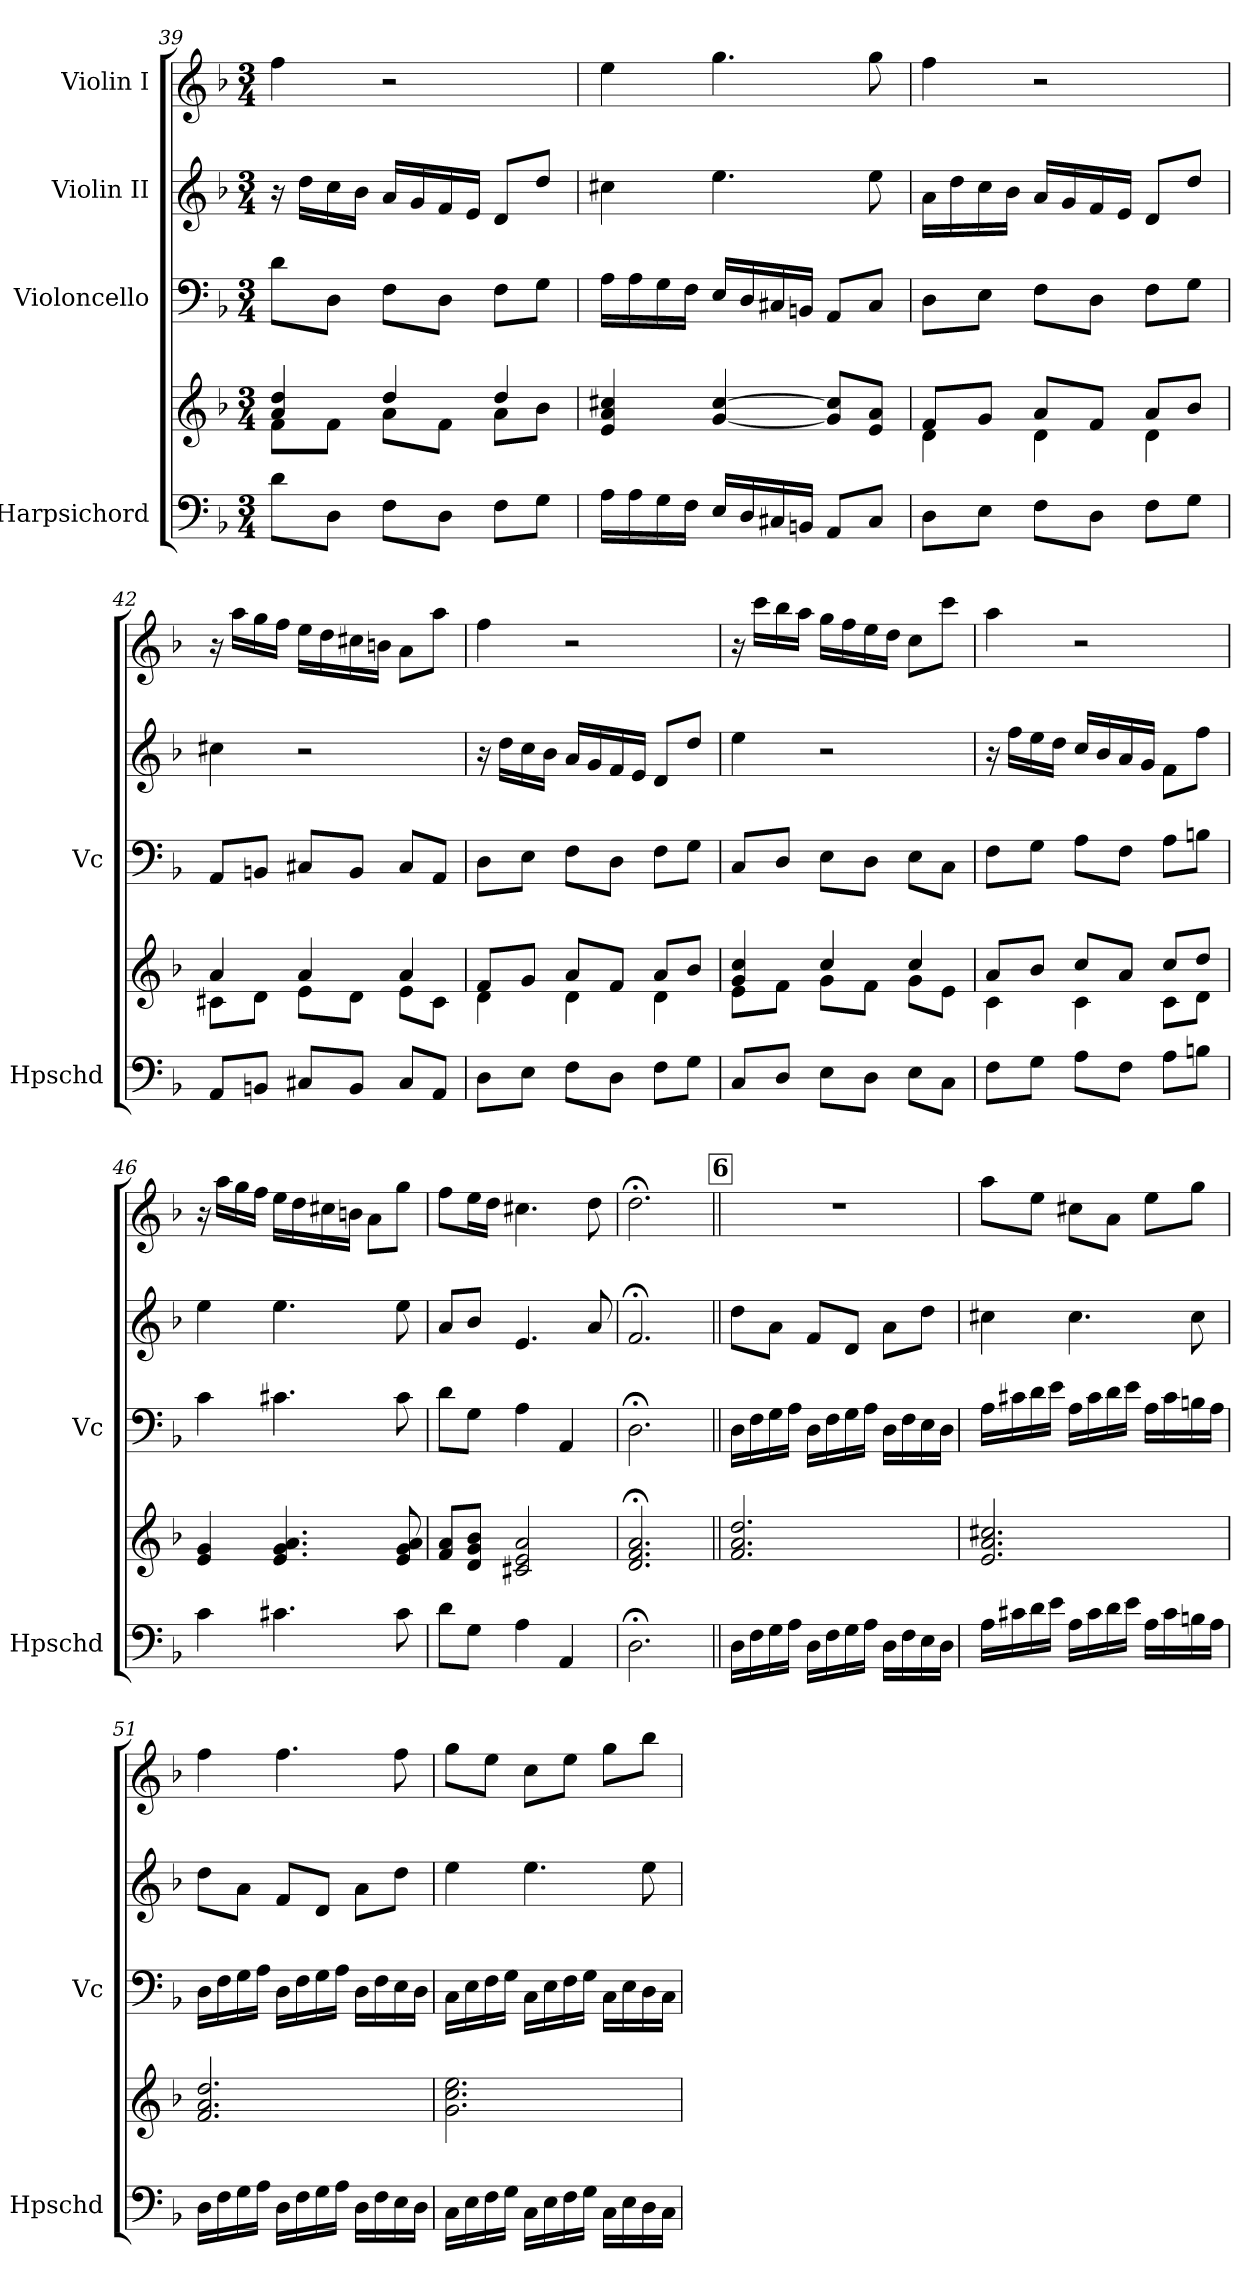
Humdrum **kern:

**kern	**kern	**kern	**kern	**kern
*part4	*part4	*part3	*part2	*part1
*staff5	*staff4	*staff3	*staff2	*staff1
*I"Harpsichord	*	*I"Violoncello	*I"Violin II	*I"Violin I
*I'Hpschd	*	*I'Vc	*	*
*clefF4	*clefG2	*clefF4	*clefG2	*clefG2
*k[b-]	*k[b-]	*k[b-]	*k[b-]	*k[b-]
*M3/4	*M3/4	*M3/4	*M3/4	*M3/4
=39	=39	=39	=39	=39
*	*^	*	*	*
8d\L	4a/ 4dd/	8f\L	8d\L	16r	4ff\
.	.	.	.	16dd\LL	.
8D\J	.	8f\J	8D\J	16cc\	.
.	.	.	.	16b-\JJ	.
8F\L	4dd/	8a\L	8F\L	16a/LL	2r
.	.	.	.	16g/	.
8D\J	.	8f\J	8D\J	16f/	.
.	.	.	.	16e/JJ	.
8F\L	4dd/	8a\L	8F\L	8d/L	.
8G\J	.	8b-\J	8G\J	8dd/J	.
*	*v	*v	*	*	*
=40	=40	=40	=40	=40
16A\LL	4e/ 4a/ 4cc#X/	16A\LL	4cc#X\	4ee\
16A\	.	16A\	.	.
16G\	.	16G\	.	.
16F\JJ	.	16F\JJ	.	.
16E/LL	[4g/ [4cc#/	16E/LL	4.ee\	4.gg\
16D/	.	16D/	.	.
16C#X/	.	16C#X/	.	.
16BBn/JJ	.	16BBn/JJ	.	.
8AA/L	8g/] 8cc#/]L	8AA/L	.	.
8C#/J	8e/ 8a/J	8C#/J	8ee\	8gg\
=41	=41	=41	=41	=41
*	*^	*	*	*
8D\L	8f/L	4d\	8D\L	16a\LL	4ff\
.	.	.	.	16dd\	.
8E\J	8g/J	.	8E\J	16cc\	.
.	.	.	.	16b-\JJ	.
8F\L	8a/L	4d\	8F\L	16a/LL	2r
.	.	.	.	16g/	.
8D\J	8f/J	.	8D\J	16f/	.
.	.	.	.	16e/JJ	.
8F\L	8a/L	4d\	8F\L	8d/L	.
8G\J	8b-/J	.	8G\J	8dd/J	.
=42	=42	=42	=42	=42	=42
8AA/L	4a/	8c#X\L	8AA/L	4cc#X\	16r
.	.	.	.	.	16aa\LL
8BBn/J	.	8d\J	8BBn/J	.	16gg\
.	.	.	.	.	16ff\JJ
8C#X/L	4a/	8e\L	8C#X/L	2r	16ee\LL
.	.	.	.	.	16dd\
8BB/J	.	8d\J	8BB/J	.	16cc#X\
.	.	.	.	.	16bn\JJ
8C#/L	4a/	8e\L	8C#/L	.	8a\L
8AA/J	.	8c#\J	8AA/J	.	8aa\J
!!LO:LB:g=z
=43	=43	=43	=43	=43	=43
8D\L	8f/L	4d\	8D\L	16r	4ff\
.	.	.	.	16dd\LL	.
8E\J	8g/J	.	8E\J	16cc\	.
.	.	.	.	16b-\JJ	.
8F\L	8a/L	4d\	8F\L	16a/LL	2r
.	.	.	.	16g/	.
8D\J	8f/J	.	8D\J	16f/	.
.	.	.	.	16e/JJ	.
8F\L	8a/L	4d\	8F\L	8d/L	.
8G\J	8b-/J	.	8G\J	8dd/J	.
=44	=44	=44	=44	=44	=44
8C/L	4g/ 4cc/	8e\L	8C/L	4ee\	16r
.	.	.	.	.	16ccc\LL
8D/J	.	8f\J	8D/J	.	16bb-\
.	.	.	.	.	16aa\JJ
8E\L	4cc/	8g\L	8E\L	2r	16gg\LL
.	.	.	.	.	16ff\
8D\J	.	8f\J	8D\J	.	16ee\
.	.	.	.	.	16dd\JJ
8E\L	4cc/	8g\L	8E\L	.	8cc\L
8C\J	.	8e\J	8C\J	.	8ccc\J
=45	=45	=45	=45	=45	=45
8F\L	8a/L	4c\	8F\L	16r	4aa\
.	.	.	.	16ff\LL	.
8G\J	8b-/J	.	8G\J	16ee\	.
.	.	.	.	16dd\JJ	.
8A\L	8cc/L	4c\	8A\L	16cc/LL	2r
.	.	.	.	16b-/	.
8F\J	8a/J	.	8F\J	16a/	.
.	.	.	.	16g/JJ	.
8A\L	8cc/L	8c\L	8A\L	8f\L	.
8Bn\J	8dd/J	8d\J	8Bn\J	8ff\J	.
*	*v	*v	*	*	*
=46	=46	=46	=46	=46
4c\	4e/ 4g/	4c\	4ee\	16r
.	.	.	.	16aa\LL
.	.	.	.	16gg\
.	.	.	.	16ff\JJ
4.c#X\	4.e/ 4.g/ 4.a/	4.c#X\	4.ee\	16ee\LL
.	.	.	.	16dd\
.	.	.	.	16cc#X\
.	.	.	.	16bn\JJ
.	.	.	.	8a\L
8c#\	8e/ 8g/ 8a/	8c#\	8ee\	8gg\J
=47	=47	=47	=47	=47
8d\L	8f/ 8a/L	8d\L	8a/L	8ff\L
8G\J	8d/ 8g/ 8b-/J	8G\J	8b-/J	16ee\L
.	.	.	.	16dd\JJ
4A\	2c#X/ 2e/ 2a/	4A\	4.e/	4.cc#X\
4AA/	.	4AA/	.	.
.	.	.	8a/	8dd\
=48	=48	=48	=48	=48
2.D;<\	2.d/;< 2.f/;< 2.a/;<	2.D;<\	2.f;</	2.dd;<\
!!LO:LB:g=z
!!LO:REH:place=s1:a:B:fs=14:t=6
=49||	=49||	=49||	=49||	=49||
16D\LL	2.f/ 2.a/ 2.dd/	16D\LL	8dd\L	2.r
16F\	.	16F\	.	.
16G\	.	16G\	8a\J	.
16A\JJ	.	16A\JJ	.	.
16D\LL	.	16D\LL	8f/L	.
16F\	.	16F\	.	.
16G\	.	16G\	8d/J	.
16A\JJ	.	16A\JJ	.	.
16D\LL	.	16D\LL	8a\L	.
16F\	.	16F\	.	.
16E\	.	16E\	8dd\J	.
16D\JJ	.	16D\JJ	.	.
=50	=50	=50	=50	=50
16A\LL	2.e/ 2.a/ 2.cc#X/	16A\LL	4cc#X\	8aa\L
16c#X\	.	16c#X\	.	.
16d\	.	16d\	.	8ee\J
16e\JJ	.	16e\JJ	.	.
16A\LL	.	16A\LL	4.cc#\	8cc#X\L
16c#\	.	16c#\	.	.
16d\	.	16d\	.	8a\J
16e\JJ	.	16e\JJ	.	.
16A\LL	.	16A\LL	.	8ee\L
16c#\	.	16c#\	.	.
16Bn\	.	16Bn\	8cc#\	8gg\J
16A\JJ	.	16A\JJ	.	.
=51	=51	=51	=51	=51
16D\LL	2.f/ 2.a/ 2.dd/	16D\LL	8dd\L	4ff\
16F\	.	16F\	.	.
16G\	.	16G\	8a\J	.
16A\JJ	.	16A\JJ	.	.
16D\LL	.	16D\LL	8f/L	4.ff\
16F\	.	16F\	.	.
16G\	.	16G\	8d/J	.
16A\JJ	.	16A\JJ	.	.
16D\LL	.	16D\LL	8a\L	.
16F\	.	16F\	.	.
16E\	.	16E\	8dd\J	8ff\
16D\JJ	.	16D\JJ	.	.
=52	=52	=52	=52	=52
16C\LL	2.g\ 2.cc\ 2.ee\	16C\LL	4ee\	8gg\L
16E\	.	16E\	.	.
16F\	.	16F\	.	8ee\J
16G\JJ	.	16G\JJ	.	.
16C\LL	.	16C\LL	4.ee\	8cc\L
16E\	.	16E\	.	.
16F\	.	16F\	.	8ee\J
16G\JJ	.	16G\JJ	.	.
16C\LL	.	16C\LL	.	8gg\L
16E\	.	16E\	.	.
16D\	.	16D\	8ee\	8bb-\J
16C\JJ	.	16C\JJ	.	.
=	=	=	=	=
*-	*-	*-	*-	*-
